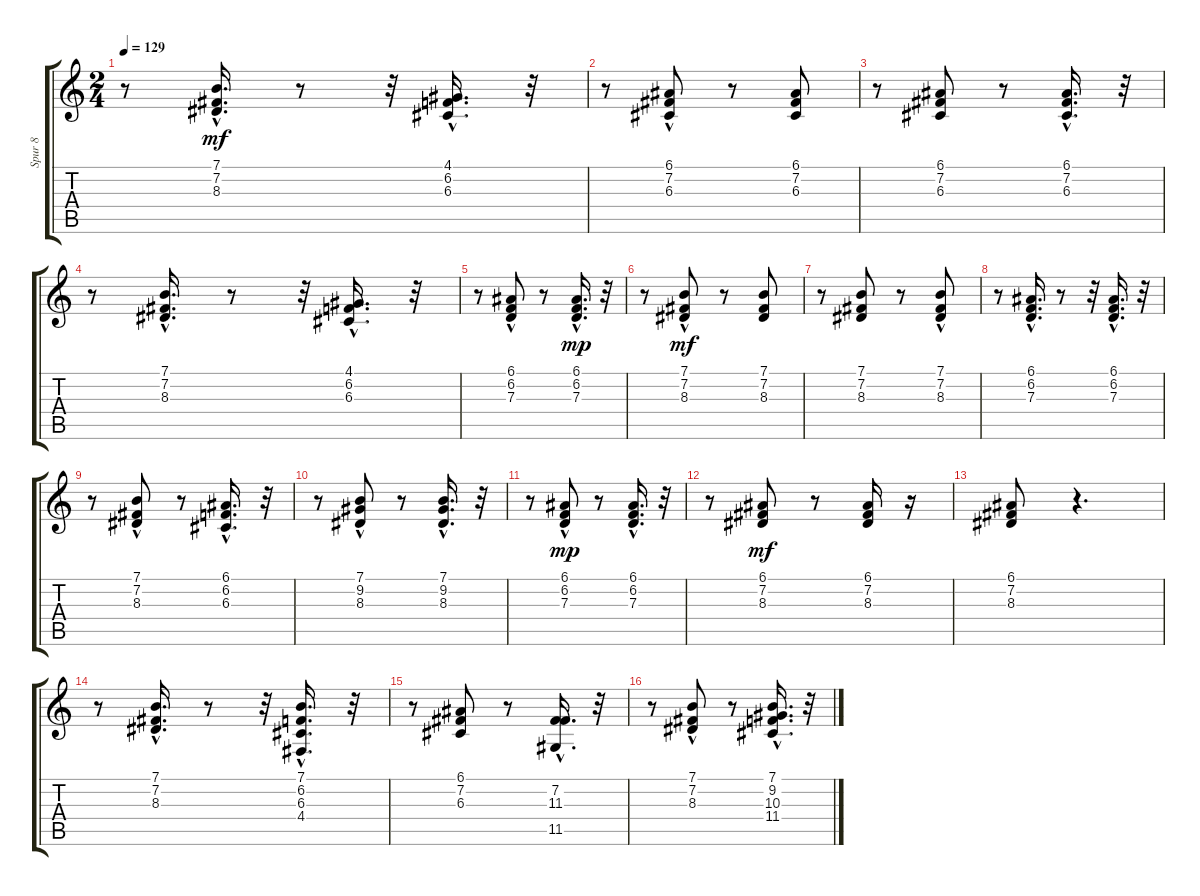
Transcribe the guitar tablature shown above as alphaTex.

\track ("Spur 8" "Spur 8") {instrument accordion}
\staff {score tabs}
\tuning (E4 B3 G3 D3 A2 E2) {hide}
\ts (2 4)
\tempo 129
\clef g2
\ks c
r.8{dy mf} (7.1{hac} 7.2{hac} 8.3{hac}).16{d} r.8 r.32 (4.1{hac} 6.2{hac} 6.3{hac}).16{d} r.32 |
r.8 (6.1 7.2{hac} 6.3).8 r.8 (6.1 7.2 6.3).8 |
r.8 (6.1 7.2 6.3).8 r.8 (6.1{hac} 7.2{hac} 6.3{hac}).16{d} r.32 |
r.8 (7.1{hac} 7.2{hac} 8.3{hac}).16{d} r.8 r.32 (4.1{hac} 6.2{hac} 6.3).16{d} r.32 |
r.8 (6.1 6.2{hac} 7.3{hac}).8 r.8 (6.1{hac} 6.2{hac} 7.3{hac}).16{d dy mp} r.32 |
r.8 (7.1{hac} 7.2 8.3).8{dy mf} r.8 (7.1 7.2 8.3).8 |
r.8 (7.1 7.2 8.3).8 r.8 (7.1{hac} 7.2{hac} 8.3).8 |
r.8 (6.1{hac} 6.2{hac} 7.3{hac}).16{d} r.8 r.32 (6.1 6.2{hac} 7.3{hac}).16{d} r.32 |
r.8 (7.1{hac} 7.2{hac} 8.3).8 r.8 (6.1{hac} 6.2{hac} 6.3{hac}).16{d} r.32 |
r.8 (7.1 9.2{hac} 8.3).8 r.8 (7.1 9.2{hac} 8.3{hac}).16{d} r.32 |
r.8 (6.1 6.2{hac} 7.3{hac}).8{dy mp} r.8 (6.1{hac} 6.2{hac} 7.3{hac}).16{d} r.32 |
r.8 (6.1 7.2 8.3).8{dy mf} r.8 (6.1 7.2 8.3).16 r.16 |
(6.1 7.2 8.3).8 r.4{d} |
r.8 (7.1{hac} 7.2{hac} 8.3{hac}).16{d} r.8 r.32 (7.1{hac} 6.2{hac} 6.3{hac} 4.4{hac}).16{d} r.32 |
r.8 (6.1 7.2 6.3).8 r.8 (7.2{hac} 11.3{hac} 11.5{hac}).16{d} r.32 |
r.8 (7.1{hac} 7.2{hac} 8.3).8 r.8 (7.1{hac} 9.2{hac} 10.3{hac} 11.4{hac}).16{d} r.32
